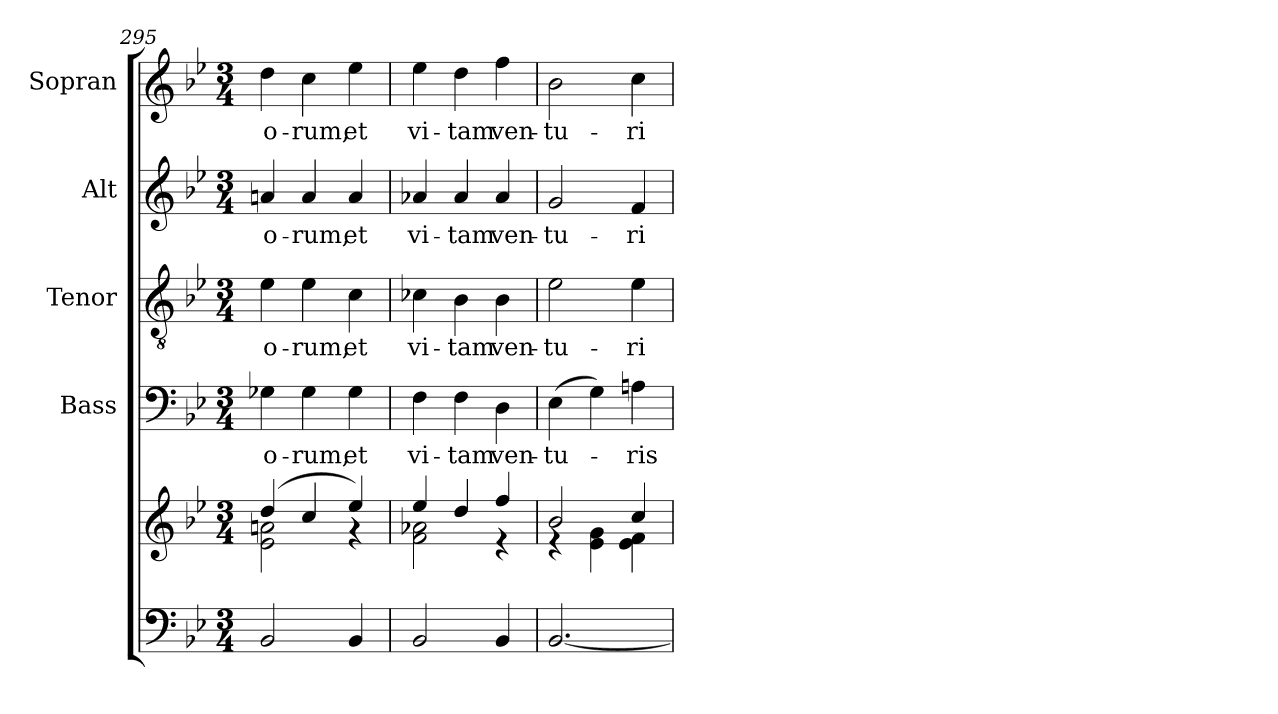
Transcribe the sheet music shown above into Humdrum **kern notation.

**kern	**kern	**kern	**text	**kern	**text	**kern	**text	**kern	**text
*part5	*part5	*part4	*part4	*part3	*part3	*part2	*part2	*part1	*part1
*staff6	*staff5	*staff4	*staff4	*staff3	*staff3	*staff2	*staff2	*staff1	*staff1
*	*	*I"Bass	*	*I"Tenor	*	*I"Alt	*	*I"Sopran	*
*	*	*I'B.	*	*I'T.	*	*I'A.	*	*I'S.	*
*clefF4	*clefG2	*clefF4	*	*clefGv2	*	*clefG2	*	*clefG2	*
*k[b-e-]	*k[b-e-]	*k[b-e-]	*	*k[b-e-]	*	*k[b-e-]	*	*k[b-e-]	*
*B-:	*B-:	*B-:	*	*B-:	*	*B-:	*	*B-:	*
*M3/4	*M3/4	*M3/4	*	*M3/4	*	*M3/4	*	*M3/4	*
=295	=295	=295	=295	=295	=295	=295	=295	=295	=295
*	*^	*	*	*	*	*	*	*	*
!	!	!	!	!LO:LY:b	!	!LO:LY:b	!	!LO:LY:b	!	!LO:LY:b
2BB-/	(4dd/	2e-\ 2an\	4G-X\	-o-	4e-\	-o-	4an/	-o-	4dd\	-o-
!	!	!	!	!LO:LY:b	!	!LO:LY:b	!	!LO:LY:b	!	!LO:LY:b
.	4cc/	.	4G-\	-rum,	4e-\	-rum,	4a/	-rum,	4cc\	-rum,
!	!	!	!	!LO:LY:b	!	!LO:LY:b	!	!LO:LY:b	!	!LO:LY:b
4BB-/	4ee-/)	4rf	4G-\	et	4c\	et	4a/	et	4ee-\	et
!!LO:PB:g=z
=296	=296	=296	=296	=296	=296	=296	=296	=296	=296	=296
!	!	!	!	!LO:LY:b	!	!LO:LY:b	!	!LO:LY:b	!	!LO:LY:b
2BB-/	4ee-/	2f\ 2a-X\	4F\	vi-	4c-X\	vi-	4a-X/	vi-	4ee-\	vi-
!	!	!	!	!LO:LY:b	!	!LO:LY:b	!	!LO:LY:b	!	!LO:LY:b
.	4dd/	.	4F\	-tam	4B-\	-tam	4a-/	-tam	4dd\	-tam
!	!	!	!	!LO:LY:b	!	!LO:LY:b	!	!LO:LY:b	!	!LO:LY:b
4BB-/	4ff/	4re	4D\	ven-	4B-\	ven-	4a-/	ven-	4ff\	ven-
=297	=297	=297	=297	=297	=297	=297	=297	=297	=297	=297
!	!	!	!	!LO:LY:b	!	!LO:LY:b	!	!LO:LY:b	!	!LO:LY:b
[2.BB-/	2b-/	4rd	(>4E-\	-tu-	2e-\	-tu-	2g/	-tu-	2b-\	-tu-
.	.	4e-\ 4g\	4G\)	.	.	.	.	.	.	.
!	!	!	!	!LO:LY:b	!	!LO:LY:b	!	!LO:LY:b	!	!LO:LY:b
.	4cc/	4e-\ 4f\	4An\	-ris	4e-\	-ri	4f/	-ri	4cc\	-ri
*	*v	*v	*	*	*	*	*	*	*	*
=	=	=	=	=	=	=	=	=	=
*-	*-	*-	*-	*-	*-	*-	*-	*-	*-
